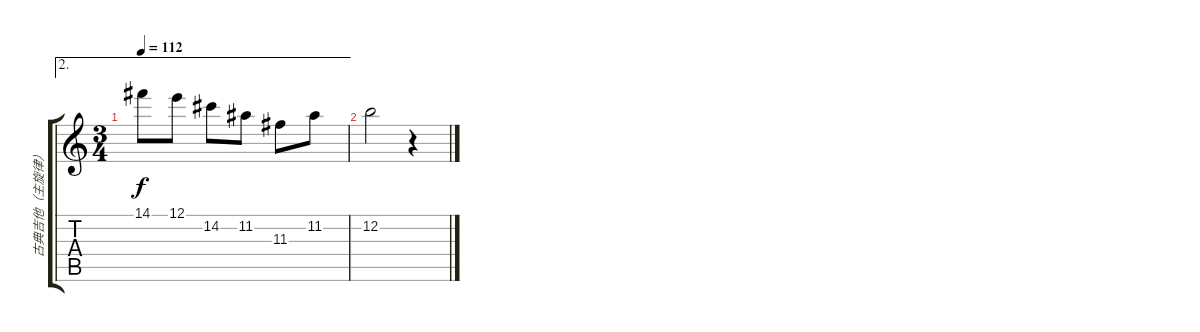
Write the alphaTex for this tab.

\track ("古典吉他（主旋律）" "古典吉他（主旋律）") {instrument acousticguitarnylon}
\staff {score tabs}
\tuning (E4 B3 G3 D3 A2 E2) {hide}
\ae 2
\ts (3 4)
\tempo 112
\clef g2
\ks c
14.1.8{dy f} 12.1.8 14.2.8 11.2.8 11.3.8 11.2.8 |
12.2.2 r.4
